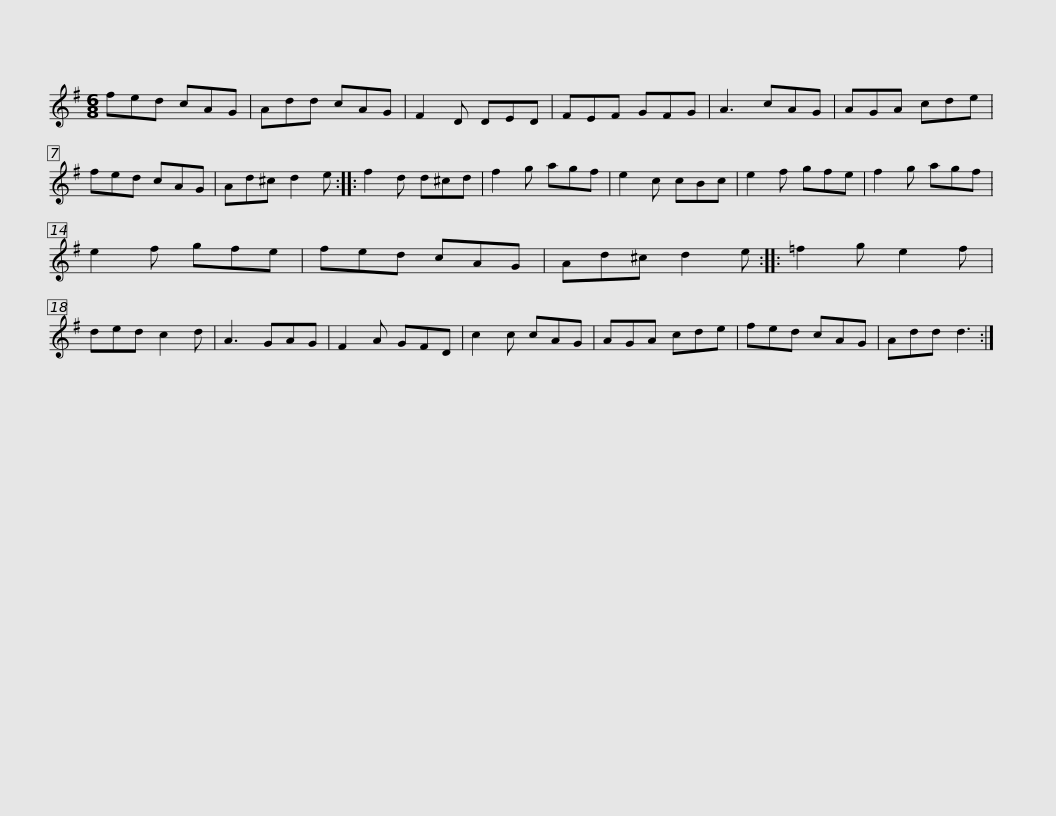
X:1
L:1/8
M:6/8
I:linebreak $
K:G
V:1 treble
V:1
 fed cAG | Add cAG | F2 D DED | FEF GFG | A3 cAG | %5
 AGA cde | fed cAG |$ Ad^c d2 e :: f2 d d^cd | f2 g agf | %10
 e2 c cBc | e2 f gfe | f2 g agf | e2 f gfe | fed cAG |$ %15
 Ad^c d2 e :: =f2 g e2 f | ded c2 d | A3 GAG | F2 A GFD | %20
 c2 c cAG | AGA cde | fed cAG |$ Add d3 :| %24
